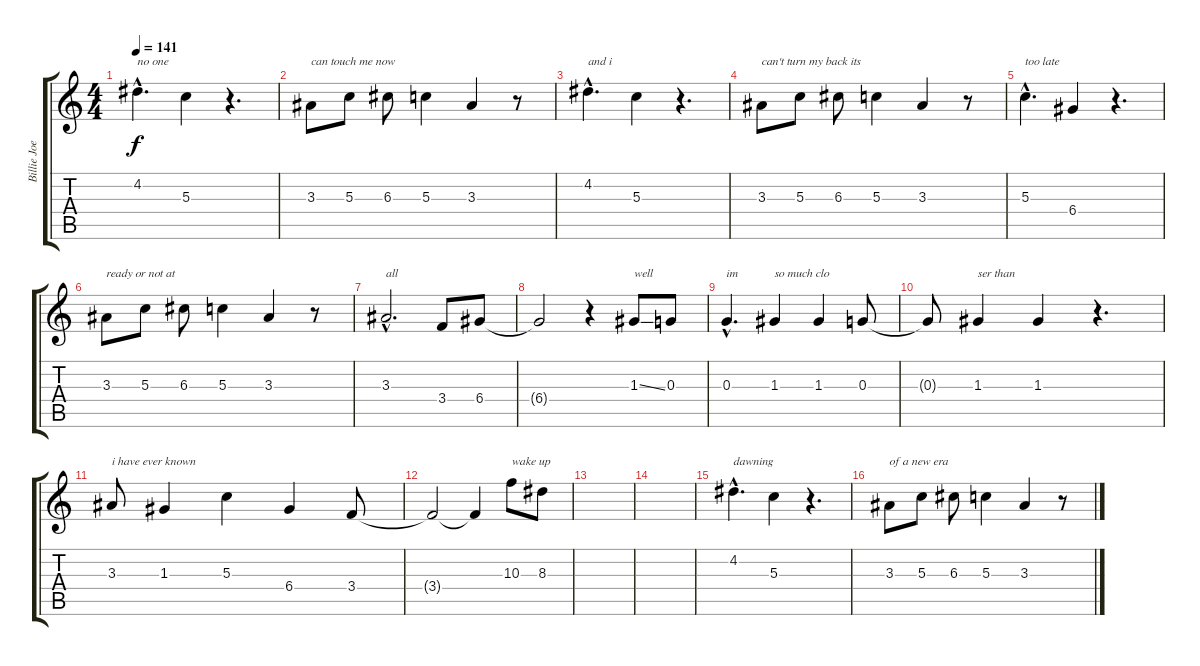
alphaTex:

\track ("Billie Joe (Vocals)" "Billie Joe") {instrument overdrivenguitar}
\staff {score tabs}
\tuning (E4 B3 G3 D3 A2 E2) {hide}
\ts (4 4)
\tempo 141
\clef g2
\ks c
4.2{hac}.4{d txt "no one" dy f} 5.3.4 r.4{d} |
3.3.8{txt "can touch me now"} 5.3.8 6.3.8 5.3.4 3.3.4 r.8 |
4.2{hac}.4{d txt "and i"} 5.3.4 r.4{d} |
3.3.8{txt "can't turn my back its"} 5.3.8 6.3.8 5.3.4 3.3.4 r.8 |
5.3{hac}.4{d txt "too late"} 6.4.4 r.4{d} |
3.3.8{txt "ready or not at"} 5.3.8 6.3.8 5.3.4 3.3.4 r.8 |
3.3{hac}.2{d txt "all"} 3.4.8 6.4.8 |
6.4{t}.2 r.4 1.3{ss}.8{txt "well"} 0.3.8 |
0.3{hac}.4{d txt "im"} 1.3.4{txt "so much clo "} 1.3.4 0.3.8 |
0.3{t}.8 1.3.4{txt "ser than"} 1.3.4 r.4{d} |
3.3.8{txt "i have ever known"} 1.3.4 5.3.4 6.4.4 3.4.8 |
3.4{t}.2 3.4{t}.4 10.3.8{txt "wake up"} 8.3.8 |
|
|
4.2{hac}.4{d txt "dawning"} 5.3.4 r.4{d} |
3.3.8{txt "of a new era"} 5.3.8 6.3.8 5.3.4 3.3.4 r.8
